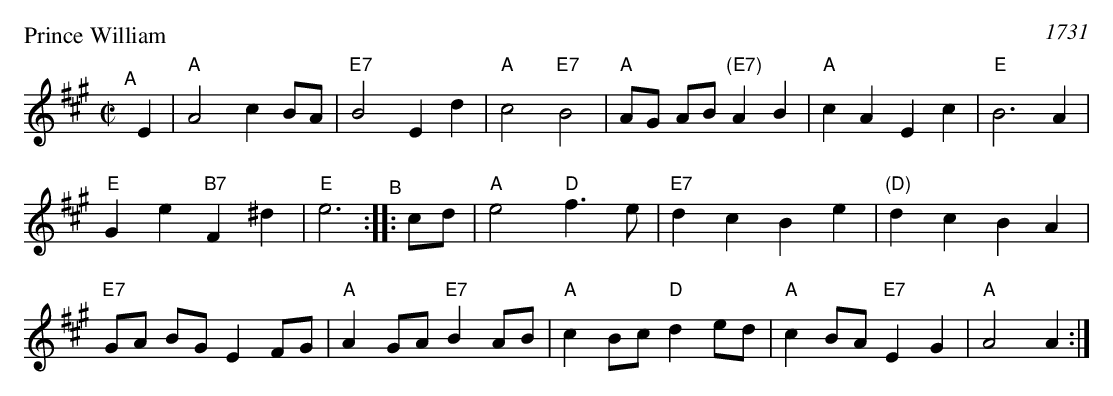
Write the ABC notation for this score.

X:1
P: Prince William
O: 1731
M: C|
L: 1/8
K: A
"^A"[|] E2 \
| "A"A4 c2 BA | "E7"B4 E2 d2 | "A"c4 "E7"B4 | "A"AG AB "(E7)"A2 B2 | "A"c2 A2 E2 c2 | "E"B6 A2 |
"E"G2 e2 "B7"F2 ^d2 | "E"e6 "^B":: cd | "A"e4 "D"f3e | "E7"d2 c2 B2 e2 | "(D)"d2 c2 B2 A2 |
"E7"GA BG E2 FG | "A"A2 GA "E7"B2 AB | "A"c2 Bc "D"d2 ed | "A"c2 BA "E7"E2 G2 | "A"A4 A2 :|
